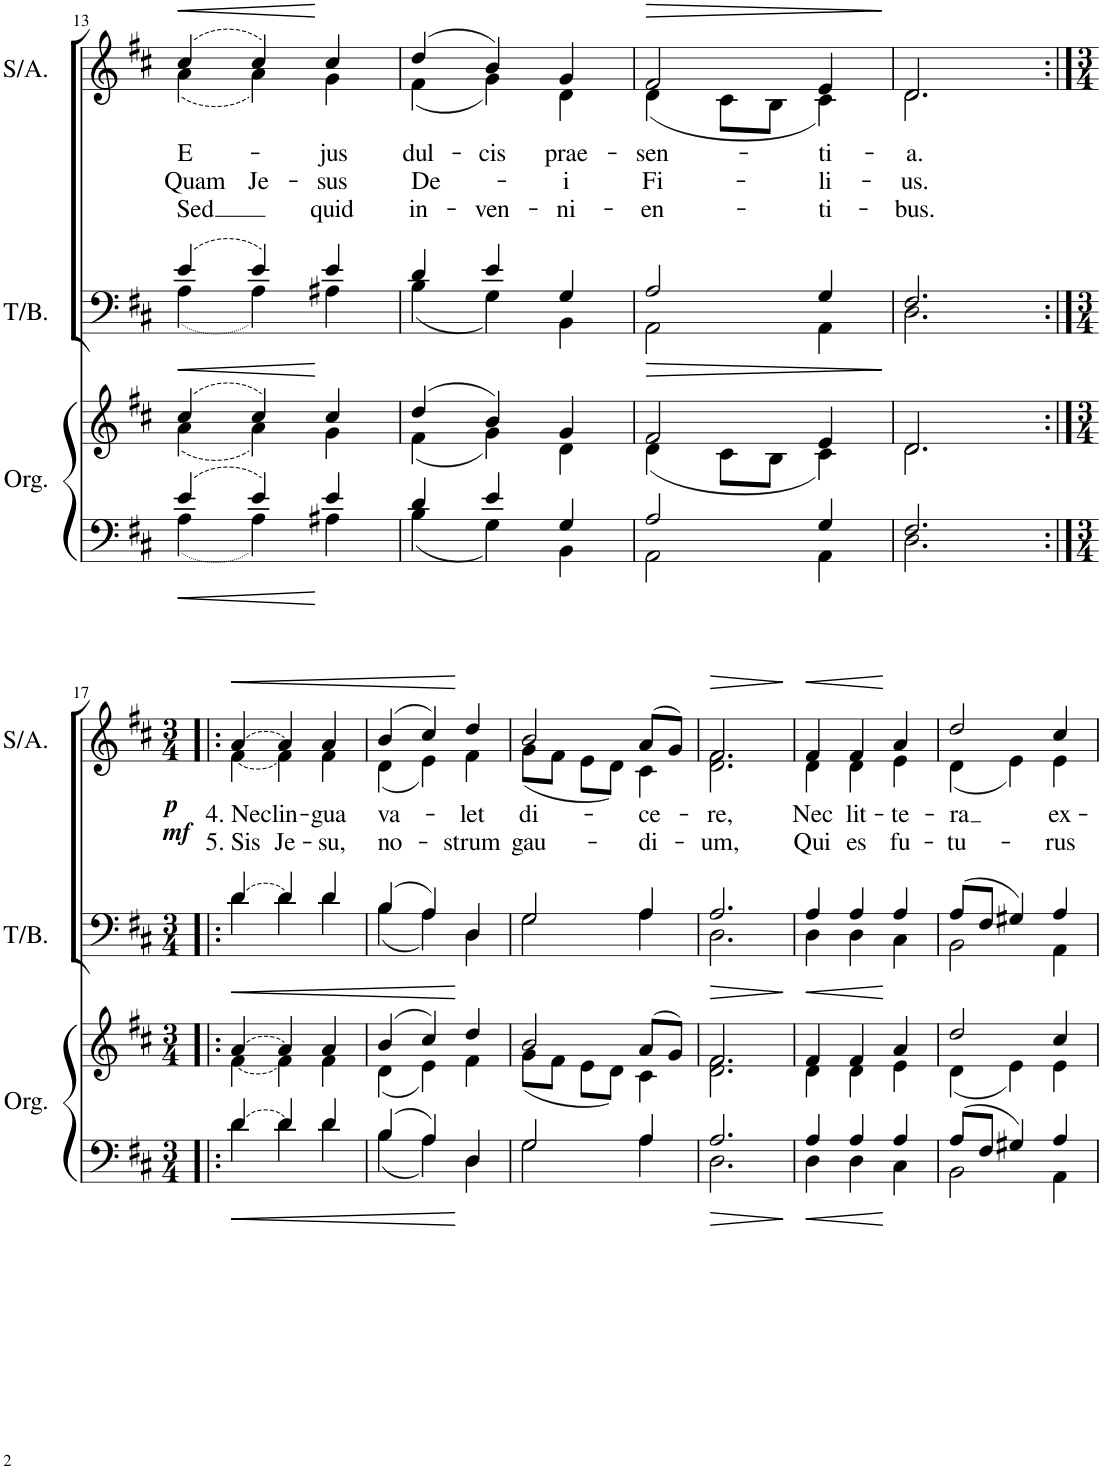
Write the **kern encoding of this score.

**kern	**kern	**kern	**dynam	**kern	**text	**text	**text	**dynam
*part3	*part3	*part2	*part2	*part1	*part1	*part1	*part1	*part1
*staff4	*staff3	*staff2	*staff2	*staff1	*staff1	*staff1	*staff1	*staff1
*I"Pipe Organ (for practice)	*	*I"Tenor/Bass	*	*I"Soprano/Alto	*	*	*	*
*I'Org.	*	*I'T/B.	*	*I'S/A.	*	*	*	*
!!LO:PB:g=z
*clefF4	*clefG2	*clefF4	*	*clefG2	*	*	*	*
*k[f#c#]	*k[f#c#]	*k[f#c#]	*	*k[f#c#]	*	*	*	*
*M3/4	*M3/4	*M3/4	*	*M3/4	*	*	*	*
=13	=13	=13	=13	=13	=13	=13	=13	=13
*^	*^	*	*	*	*	*	*	*
!	!	!	!	!	!LO:HP:b	!	!LO:LY:b	!LO:LY:b	!LO:LY:b	!LO:HP:b
*	*	*	*	*^	*	*^	*	*	*	*
4e/	4A\	(4cc#/	(4a\	(4e/	(4A\	<	(4cc#/	(4a\	E-	Quam	Sed	<
!	!	!	!	!	!	!	!	!	!	!LO:LY:b	!	!
4e/	4A\	4cc#/)	4a\)	4e/)	4A\)	.	4cc#/)	4a\)	.	Je-	.	.
!	!	!	!	!	!	!	!	!	!LO:LY:b	!LO:LY:b	!LO:LY:b	!
4e/	4A#X\	4cc#/	4g\	4e/	4A#X\	[	4cc#/	4g\	-jus	-sus	quid	[
=14	=14	=14	=14	=14	=14	=14	=14	=14	=14	=14	=14	=14
!	!	!	!	!	!	!	!	!	!LO:LY:b	!LO:LY:b	!LO:LY:b	!
4d/	4B\	(>4dd/	(<4f#\	4d/	(<4B\	.	(>4dd/	(<4f#\	dul-	De-	in-	.
!	!	!	!	!	!	!	!	!	!LO:LY:b	!	!LO:LY:b	!
4e/	4G\	4b/)	4g\)	4e/	4G\)	.	4b/)	4g\)	-cis	.	-ven-	.
!	!	!	!	!	!	!	!	!	!LO:LY:b	!LO:LY:b	!LO:LY:b	!
4G/	4BB\	4g/	4d\	4G/	4BB\	.	4g/	4d\	prae-	-i	-ni-	.
=15	=15	=15	=15	=15	=15	=15	=15	=15	=15	=15	=15	=15
!	!	!	!	!	!	!LO:HP:b	!	!	!LO:LY:b	!LO:LY:b	!LO:LY:b	!LO:HP:b
2A/	2AA\	2f#/	(<4d\	2A/	2AA\	>	2f#/	(<4d\	-sen-	Fi-	-en-	>
.	.	.	8c#\L	.	.	.	.	8c#\L	.	.	.	.
.	.	.	8B\J	.	.	.	.	8B\J	.	.	.	.
!	!	!	!	!	!	!	!	!	!LO:LY:b	!LO:LY:b	!LO:LY:b	!
4G/	4AA\	4e/	4c#\)	4G/	4AA\	.	4e/	4c#\)	-ti-	-li-	-ti-	.
*v	*v	*	*	*v	*v	*	*v	*v	*	*	*	*
*	*v	*v	*	*	*	*	*	*	*
.	.	.	]	.	.	.	.	]
=16	=16	=16	=16	=16	=16	=16	=16	=16
*^	*^	*^	*	*	*	*	*	*
!	!	!	!	!	!	!	!	!LO:LY:b	!LO:LY:b	!LO:LY:b	!
*	*	*	*	*	*	*	*^	*	*	*	*
2.F#/	2.D\	2.d/	2.d\	2.F#/	2.D\	.	2.d/	2.d\	-a.	-us.	-bus.	.
!!LO:LB:g=z	!!
=17:|!|:	=17:|!|:	=17:|!|:	=17:|!|:	=17:|!|:	=17:|!|:	=17:|!|:	=17:|!|:	=17:|!|:	=17:|!|:	=17:|!|:	=17:|!|:	=17:|!|:
*M3/4	*	*M3/4	*	*M3/4	*	*	*M3/4	*	*	*	*	*
!	!	!	!	!LO:TX:a:Bi:t=mf	!	!	!	!	!	!	!	!
!	!	!	!	!LO:TX:a:Bi:t=p	!	!	!	!	!	!	!	!
!LO:T:dash	!	!LO:T:dash	!LO:T:dash	!LO:T:dash	!	!LO:HP:b	!LO:T:dash	!LO:T:dash	!LO:LY:b	!LO:LY:b	!	!LO:HP:b
[>4d/	4d\	[>4a/	[<4f#\	[>4d/	4d\	<	[>4a/	[<4f#\	4. Nec	5. Sis	.	<
!	!	!	!	!	!	!	!	!	!LO:LY:b	!LO:LY:b	!	!
4d/]	4d\	4a/]	4f#\]	4d/]	4d\	.	4a/]	4f#\]	lin-	Je-	.	.
!	!	!	!	!	!	!	!	!	!LO:LY:b	!LO:LY:b	!	!
4d/	4d\	4a/	4f#\	4d/	4d\	.	4a/	4f#\	-gua	-su,	.	.
=18	=18	=18	=18	=18	=18	=18	=18	=18	=18	=18	=18	=18
!	!	!	!	!	!	!	!	!	!LO:LY:b	!LO:LY:b	!	!
4B/	4B\	(>4b/	(<4d\	(>4B/	(<4B\	.	(>4b/	(<4d\	va-	no-	.	.
4A/	4A\	4cc#/)	4e\)	4A/)	4A\)	.	4cc#/)	4e\)	.	.	.	.
!	!	!	!	!	!	!	!	!	!LO:LY:b	!LO:LY:b	!	!
4D/	4D\	4dd/	4f#\	4D/	4D\	[	4dd/	4f#\	-let	-strum	.	[
=19	=19	=19	=19	=19	=19	=19	=19	=19	=19	=19	=19	=19
!	!	!	!	!	!	!	!	!	!LO:LY:b	!LO:LY:b	!	!
2G/	2G\	2b/	(<8g\L	2G/	2G\	.	2b/	(<8g\L	di-	gau-	.	.
.	.	.	8f#\J	.	.	.	.	8f#\J	.	.	.	.
.	.	.	8e\L	.	.	.	.	8e\L	.	.	.	.
.	.	.	8d\J)	.	.	.	.	8d\J)	.	.	.	.
!	!	!	!	!	!	!	!	!	!LO:LY:b	!LO:LY:b	!	!
4A/	4A\	(>8a/L	4c#\	4A/	4A\	.	(>8a/L	4c#\	-ce-	-di-	.	.
.	.	8g/J)	.	.	.	.	8g/J)	.	.	.	.	.
=20	=20	=20	=20	=20	=20	=20	=20	=20	=20	=20	=20	=20
!	!	!	!	!	!	!LO:HP:b	!	!	!LO:LY:b	!LO:LY:b	!	!LO:HP:b
2.A/	2.D\	2.f#/	2.d\ 2.f#\	2.A/	2.D\	>	2.f#/	2.d\ 2.f#\	-re,	-um,	.	>
*v	*v	*	*	*v	*v	*	*v	*v	*	*	*	*
*	*v	*v	*	*	*	*	*	*	*
.	.	.	]	.	.	.	.	]
=21	=21	=21	=21	=21	=21	=21	=21	=21
*^	*^	*	*	*	*	*	*	*
!	!	!	!	!	!LO:HP:b	!	!LO:LY:b	!LO:LY:b	!	!LO:HP:b
*	*	*	*	*^	*	*^	*	*	*	*
4A/	4D\	4f#/	4d\	4A/	4D\	<	4f#/	4d\	Nec	Qui	.	<
!	!	!	!	!	!	!	!	!	!LO:LY:b	!LO:LY:b	!	!
4A/	4D\	4f#/	4d\	4A/	4D\	.	4f#/	4d\	lit-	es	.	.
!	!	!	!	!	!	!	!	!	!LO:LY:b	!LO:LY:b	!	!
4A/	4C#\	4a/	4e\	4A/	4C#\	[	4a/	4e\	-te-	fu-	.	[
=22	=22	=22	=22	=22	=22	=22	=22	=22	=22	=22	=22	=22
!	!	!	!	!	!	!	!	!	!LO:LY:b	!LO:LY:b	!	!
8A/L	2BB\	2dd/	(<4d\	(>8A/L	2BB\	.	2dd/	(<4d\	-ra	-tu-	.	.
8F#/J	.	.	.	8F#/J	.	.	.	.	.	.	.	.
4G#X/	.	.	4e\)	4G#X/)	.	.	.	4e\)	.	.	.	.
!	!	!	!	!	!	!	!	!	!LO:LY:b	!LO:LY:b	!	!
4A/	4AA\	4cc#/	4e\	4A/	4AA\	.	4cc#/	4e\	ex-	-rus	.	.
*v	*v	*	*	*v	*v	*	*v	*v	*	*	*	*
*	*v	*v	*	*	*	*	*	*	*
=	=	=	=	=	=	=	=	=
*-	*-	*-	*-	*-	*-	*-	*-	*-
